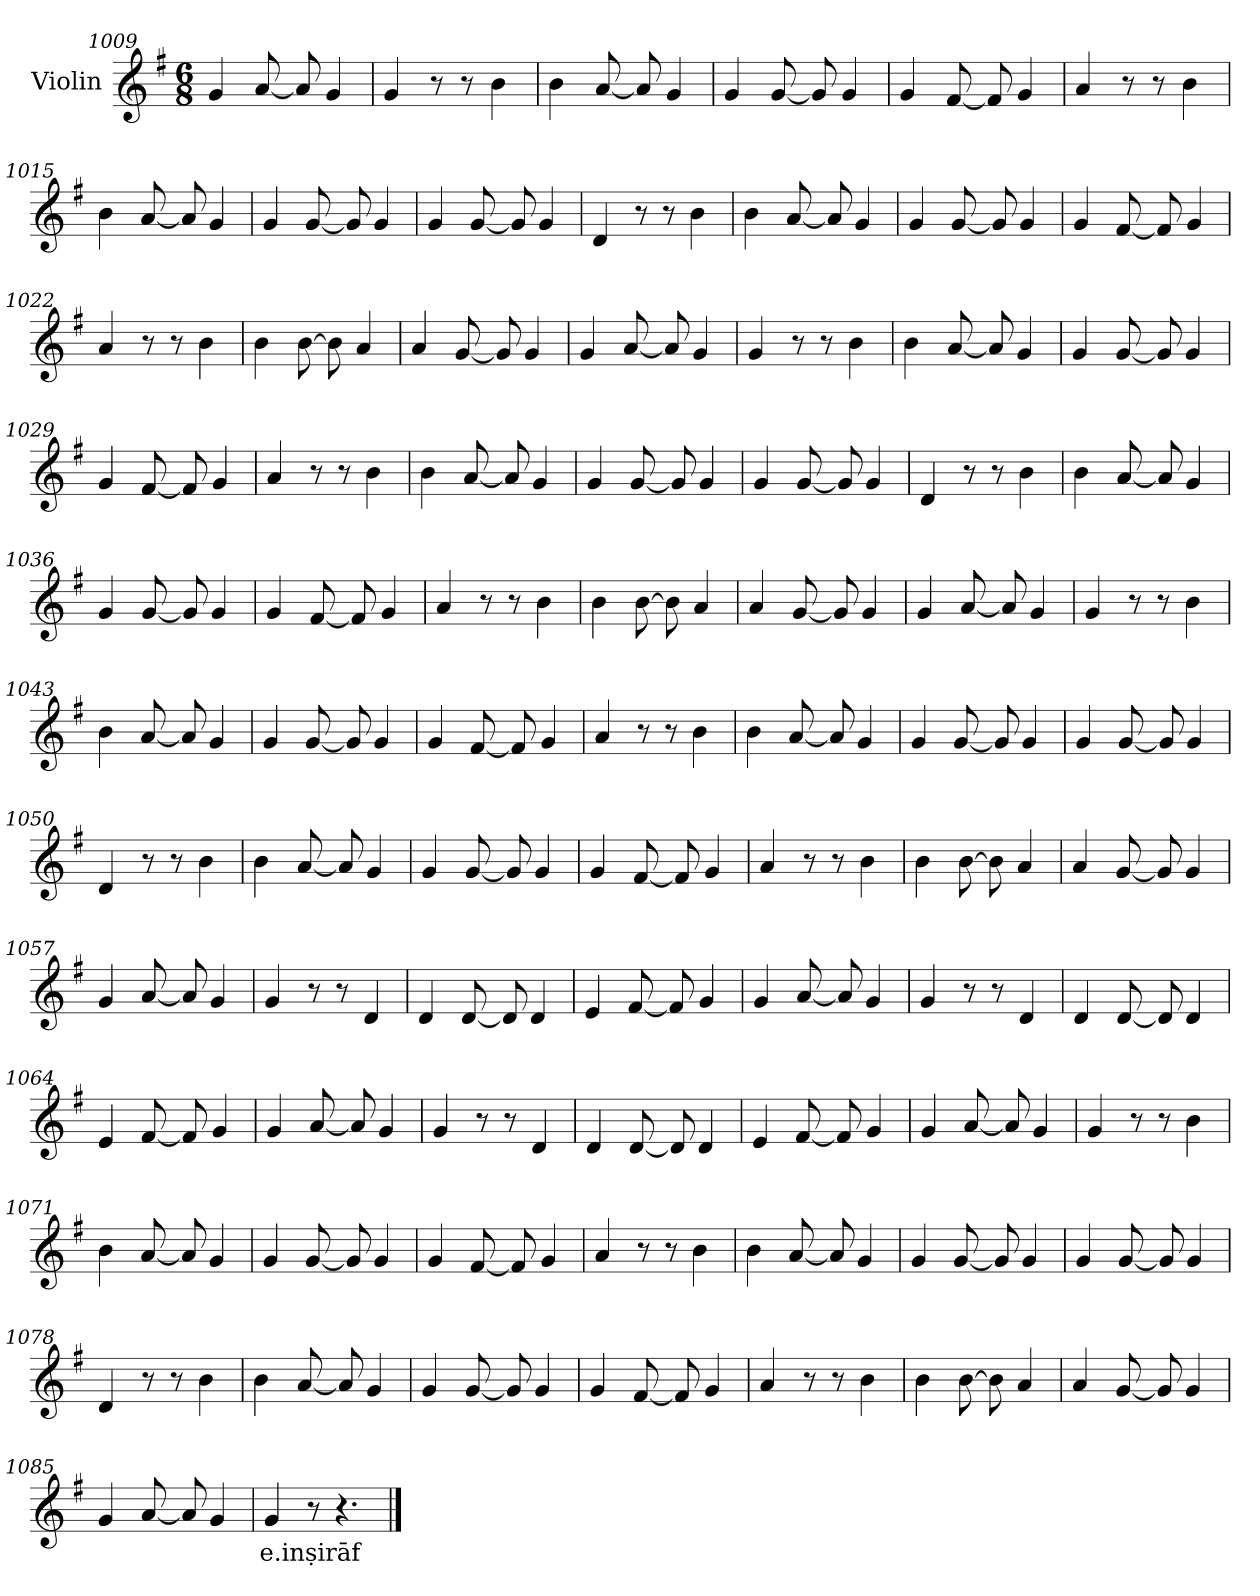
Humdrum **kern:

**kern	**text
*part1	*part1
*staff1	*staff1
*I"Violin	*
*clefG2	*
*k[f#]	*
*G:	*
*M6/8	*
=1009	=1009
4g/	.
[8a/	.
8a/]	.
4g/	.
=1010	=1010
4g/	.
8r	.
8r	.
4b\	.
=1011	=1011
4b\	.
[8a/	.
8a/]	.
4g/	.
=1012	=1012
4g/	.
[8g/	.
8g/]	.
4g/	.
!!LO:LB:g=z
=1013	=1013
4g/	.
[8f#/	.
8f#/]	.
4g/	.
=1014	=1014
4a/	.
8r	.
8r	.
4b\	.
=1015	=1015
4b\	.
[8a/	.
8a/]	.
4g/	.
=1016	=1016
4g/	.
[8g/	.
8g/]	.
4g/	.
=1017	=1017
4g/	.
[8g/	.
8g/]	.
4g/	.
=1018	=1018
4d/	.
8r	.
8r	.
4b\	.
!!LO:LB:g=z
=1019	=1019
4b\	.
[8a/	.
8a/]	.
4g/	.
=1020	=1020
4g/	.
[8g/	.
8g/]	.
4g/	.
=1021	=1021
4g/	.
[8f#/	.
8f#/]	.
4g/	.
=1022	=1022
4a/	.
8r	.
8r	.
4b\	.
=1023	=1023
4b\	.
[8b\	.
8b\]	.
4a/	.
=1024	=1024
4a/	.
[8g/	.
8g/]	.
4g/	.
!!LO:LB:g=z
=1025	=1025
4g/	.
[8a/	.
8a/]	.
4g/	.
=1026	=1026
4g/	.
8r	.
8r	.
4b\	.
=1027	=1027
4b\	.
[8a/	.
8a/]	.
4g/	.
=1028	=1028
4g/	.
[8g/	.
8g/]	.
4g/	.
=1029	=1029
4g/	.
[8f#/	.
8f#/]	.
4g/	.
=1030	=1030
4a/	.
8r	.
8r	.
4b\	.
!!LO:PB:g=z
=1031	=1031
4b\	.
[8a/	.
8a/]	.
4g/	.
=1032	=1032
4g/	.
[8g/	.
8g/]	.
4g/	.
=1033	=1033
4g/	.
[8g/	.
8g/]	.
4g/	.
=1034	=1034
4d/	.
8r	.
8r	.
4b\	.
=1035	=1035
4b\	.
[8a/	.
8a/]	.
4g/	.
=1036	=1036
4g/	.
[8g/	.
8g/]	.
4g/	.
!!LO:LB:g=z
=1037	=1037
4g/	.
[8f#/	.
8f#/]	.
4g/	.
=1038	=1038
4a/	.
8r	.
8r	.
4b\	.
=1039	=1039
4b\	.
[8b\	.
8b\]	.
4a/	.
=1040	=1040
4a/	.
[8g/	.
8g/]	.
4g/	.
=1041	=1041
4g/	.
[8a/	.
8a/]	.
4g/	.
=1042	=1042
4g/	.
8r	.
8r	.
4b\	.
!!LO:LB:g=z
=1043	=1043
4b\	.
[8a/	.
8a/]	.
4g/	.
=1044	=1044
4g/	.
[8g/	.
8g/]	.
4g/	.
=1045	=1045
4g/	.
[8f#/	.
8f#/]	.
4g/	.
=1046	=1046
4a/	.
8r	.
8r	.
4b\	.
=1047	=1047
4b\	.
[8a/	.
8a/]	.
4g/	.
=1048	=1048
4g/	.
[8g/	.
8g/]	.
4g/	.
!!LO:LB:g=z
=1049	=1049
4g/	.
[8g/	.
8g/]	.
4g/	.
=1050	=1050
4d/	.
8r	.
8r	.
4b\	.
=1051	=1051
4b\	.
[8a/	.
8a/]	.
4g/	.
=1052	=1052
4g/	.
[8g/	.
8g/]	.
4g/	.
=1053	=1053
4g/	.
[8f#/	.
8f#/]	.
4g/	.
=1054	=1054
4a/	.
8r	.
8r	.
4b\	.
!!LO:LB:g=z
=1055	=1055
4b\	.
[8b\	.
8b\]	.
4a/	.
=1056	=1056
4a/	.
[8g/	.
8g/]	.
4g/	.
=1057	=1057
4g/	.
[8a/	.
8a/]	.
4g/	.
=1058	=1058
4g/	.
8r	.
8r	.
4d/	.
=1059	=1059
4d/	.
[8d/	.
8d/]	.
4d/	.
=1060	=1060
4e/	.
[8f#/	.
8f#/]	.
4g/	.
!!LO:LB:g=z
=1061	=1061
4g/	.
[8a/	.
8a/]	.
4g/	.
=1062	=1062
4g/	.
8r	.
8r	.
4d/	.
=1063	=1063
4d/	.
[8d/	.
8d/]	.
4d/	.
=1064	=1064
4e/	.
[8f#/	.
8f#/]	.
4g/	.
=1065	=1065
4g/	.
[8a/	.
8a/]	.
4g/	.
=1066	=1066
4g/	.
8r	.
8r	.
4d/	.
!!LO:LB:g=z
=1067	=1067
4d/	.
[8d/	.
8d/]	.
4d/	.
=1068	=1068
4e/	.
[8f#/	.
8f#/]	.
4g/	.
=1069	=1069
4g/	.
[8a/	.
8a/]	.
4g/	.
=1070	=1070
4g/	.
8r	.
8r	.
4b\	.
=1071	=1071
4b\	.
[8a/	.
8a/]	.
4g/	.
=1072	=1072
4g/	.
[8g/	.
8g/]	.
4g/	.
!!LO:LB:g=z
=1073	=1073
4g/	.
[8f#/	.
8f#/]	.
4g/	.
=1074	=1074
4a/	.
8r	.
8r	.
4b\	.
=1075	=1075
4b\	.
[8a/	.
8a/]	.
4g/	.
=1076	=1076
4g/	.
[8g/	.
8g/]	.
4g/	.
=1077	=1077
4g/	.
[8g/	.
8g/]	.
4g/	.
=1078	=1078
4d/	.
8r	.
8r	.
4b\	.
!!LO:PB:g=z
=1079	=1079
4b\	.
[8a/	.
8a/]	.
4g/	.
=1080	=1080
4g/	.
[8g/	.
8g/]	.
4g/	.
=1081	=1081
4g/	.
[8f#/	.
8f#/]	.
4g/	.
=1082	=1082
4a/	.
8r	.
8r	.
4b\	.
=1083	=1083
4b\	.
[8b\	.
8b\]	.
4a/	.
=1084	=1084
4a/	.
[8g/	.
8g/]	.
4g/	.
!!LO:LB:g=z
=1085	=1085
4g/	.
[8a/	.
8a/]	.
4g/	.
=1086	=1086
!	!LO:LY:b
4g/	e.inṣirāf
8r	.
4.r	.
==	==
*-	*-
